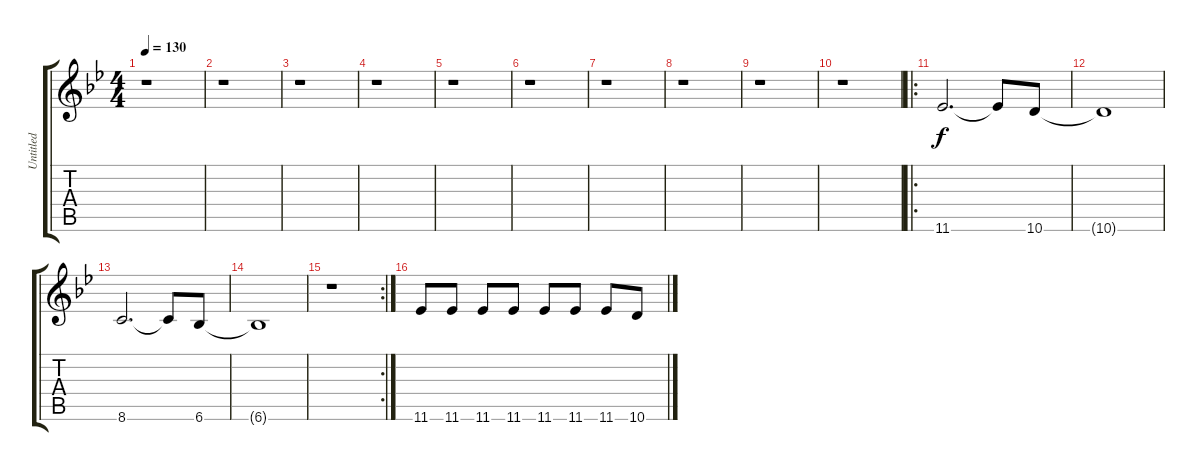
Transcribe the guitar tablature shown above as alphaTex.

\track ("Untitled" "Untitled") {instrument electricguitarjazz}
\staff {score tabs}
\tuning (E4 B3 G3 D3 A2 E2) {hide}
\ts (4 4)
\tempo 130
\clef g2
\ks bb
r.1{dy f} |
r.1 |
r.1 |
r.1 |
r.1 |
r.1 |
r.1 |
r.1 |
r.1 |
r.1 |
\ro
11.6.2{d} 11.6{t}.8 10.6.8 |
10.6{t}.1 |
8.6.2{d} 8.6{t}.8 6.6.8 |
6.6{t}.1 |
\rc 2
r.1 |
11.6.8 11.6.8 11.6.8 11.6.8 11.6.8 11.6.8 11.6.8 10.6.8
